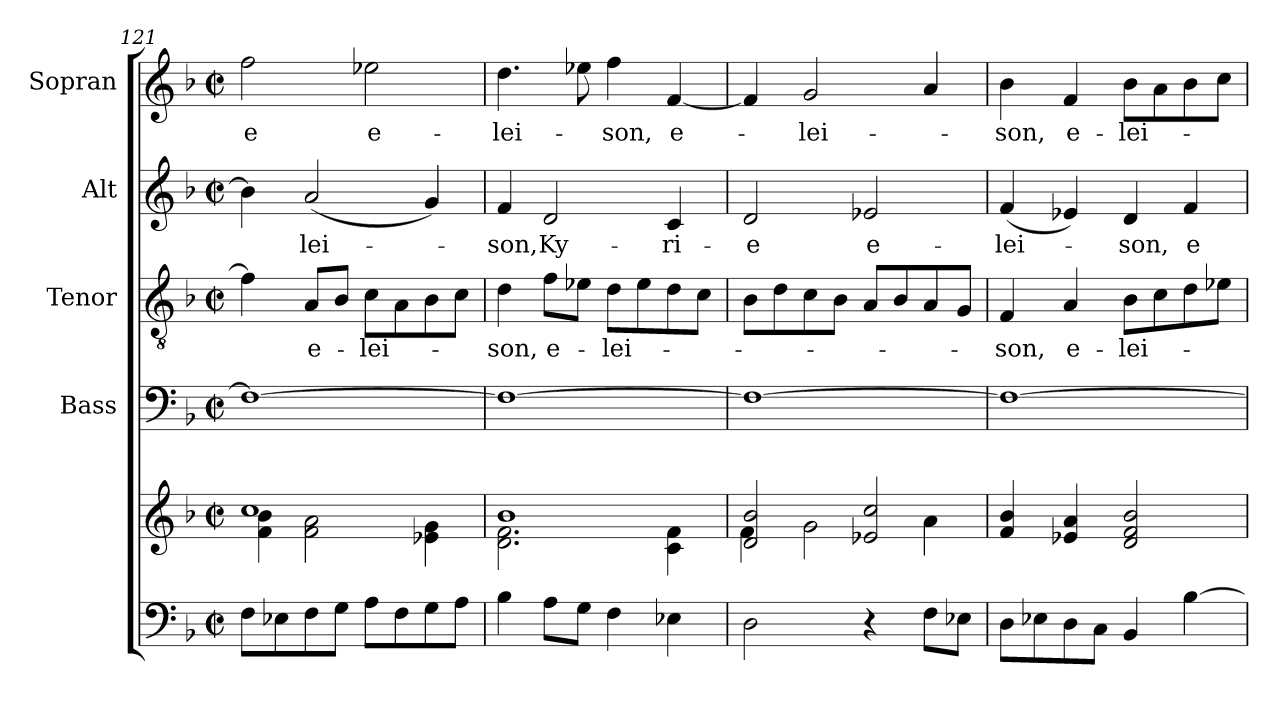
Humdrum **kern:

**kern	**kern	**kern	**kern	**text	**kern	**text	**kern	**text
*part5	*part5	*part4	*part3	*part3	*part2	*part2	*part1	*part1
*staff6	*staff5	*staff4	*staff3	*staff3	*staff2	*staff2	*staff1	*staff1
*	*	*I"Bass	*I"Tenor	*	*I"Alt	*	*I"Sopran	*
*	*	*I'B.	*I'T.	*	*I'A.	*	*I'S.	*
*clefF4	*clefG2	*clefF4	*clefGv2	*	*clefG2	*	*clefG2	*
*k[b-]	*k[b-]	*k[b-]	*k[b-]	*	*k[b-]	*	*k[b-]	*
*F:	*F:	*F:	*F:	*	*F:	*	*F:	*
*M2/2	*M2/2	*M2/2	*M2/2	*	*M2/2	*	*M2/2	*
*met(c|)	*met(c|)	*met(c|)	*met(c|)	*	*met(c|)	*	*met(c|)	*
=121	=121	=121	=121	=121	=121	=121	=121	=121
*	*^	*	*	*	*	*	*	*
!	!	!	!	!	!	!	!	!	!LO:LY:b
8F\L	1cc	4f\ 4b-\	1F_	4f\]	.	4b-\]	.	2ff\	-e
8E-X\	.	.	.	.	.	.	.	.	.
!	!	!	!	!	!LO:LY:b	!	!LO:LY:b	!	!
8F\	.	2f\ 2a\	.	8A/L	e-	(<2a/	-lei-	.	.
8G\J	.	.	.	8B-/J	.	.	.	.	.
!	!	!	!	!	!LO:LY:b	!	!	!	!LO:LY:b
8A\L	.	.	.	8c\L	-lei-	.	.	2ee-X\	e-
8F\	.	.	.	8A\	.	.	.	.	.
8G\	.	4e-X\ 4g\	.	8B-\	.	4g/)	.	.	.
8A\J	.	.	.	8c\J	.	.	.	.	.
=122	=122	=122	=122	=122	=122	=122	=122	=122	=122
!	!	!	!	!	!LO:LY:b	!	!LO:LY:b	!	!LO:LY:b
4B-\	1b-	2.d\ 2.f\	1F_	4d\	-son,	4f/	-son,	4.dd\	-lei-
!	!	!	!	!	!LO:LY:b	!	!LO:LY:b	!	!
8A\L	.	.	.	8f\L	e-	2d/	Ky-	.	.
8G\J	.	.	.	8e-X\J	.	.	.	8ee-X\	.
!	!	!	!	!	!LO:LY:b	!	!	!	!LO:LY:b
4F\	.	.	.	8d\L	-lei-	.	.	4ff\	-son,
.	.	.	.	8e-\	.	.	.	.	.
!	!	!	!	!	!	!	!LO:LY:b	!	!LO:LY:b
4E-X\	.	4c\ 4f\	.	8d\	.	4c/	-ri-	[4f/	e-
.	.	.	.	8c\J	.	.	.	.	.
=123	=123	=123	=123	=123	=123	=123	=123	=123	=123
!	!	!	!	!	!	!	!LO:LY:b	!	!
2D\	2d/ 2b-/	4f\	1F_	8B-\L	.	2d/	-e	4f/]	.
.	.	.	.	8d\	.	.	.	.	.
!	!	!	!	!	!	!	!	!	!LO:LY:b
.	.	2g\	.	8c\	.	.	.	2g/	-lei-
.	.	.	.	8B-\J	.	.	.	.	.
!	!	!	!	!	!	!	!LO:LY:b	!	!
4r	2e-X/ 2cc/	.	.	8A/L	.	2e-X/	e-	.	.
.	.	.	.	8B-/	.	.	.	.	.
8F\L	.	4a\	.	8A/	.	.	.	4a/	.
8E-X\J	.	.	.	8G/J	.	.	.	.	.
*	*v	*v	*	*	*	*	*	*	*
!!LO:PB:g=z
=124	=124	=124	=124	=124	=124	=124	=124	=124
!	!	!	!	!LO:LY:b	!	!LO:LY:b	!	!LO:LY:b
8D\L	4f/ 4b-/	1F_	4F/	-son,	(<4f/	-lei-	4b-\	-son,
8E-X\	.	.	.	.	.	.	.	.
!	!	!	!	!LO:LY:b	!	!	!	!LO:LY:b
8D\	4e-X/ 4a/	.	4A/	e-	4e-X/)	.	4f/	e-
8C\J	.	.	.	.	.	.	.	.
!	!	!	!	!LO:LY:b	!	!LO:LY:b	!	!LO:LY:b
4BB-/	2d/ 2f/ 2b-/	.	8B-\L	-lei-	4d/	-son,	8b-\L	-lei-
.	.	.	8c\	.	.	.	8a\	.
!	!	!	!	!	!	!LO:LY:b	!	!
[4B-\	.	.	8d\	.	4f/	e-	8b-\	.
.	.	.	8e-X\J	.	.	.	8cc\J	.
=	=	=	=	=	=	=	=	=
*-	*-	*-	*-	*-	*-	*-	*-	*-
